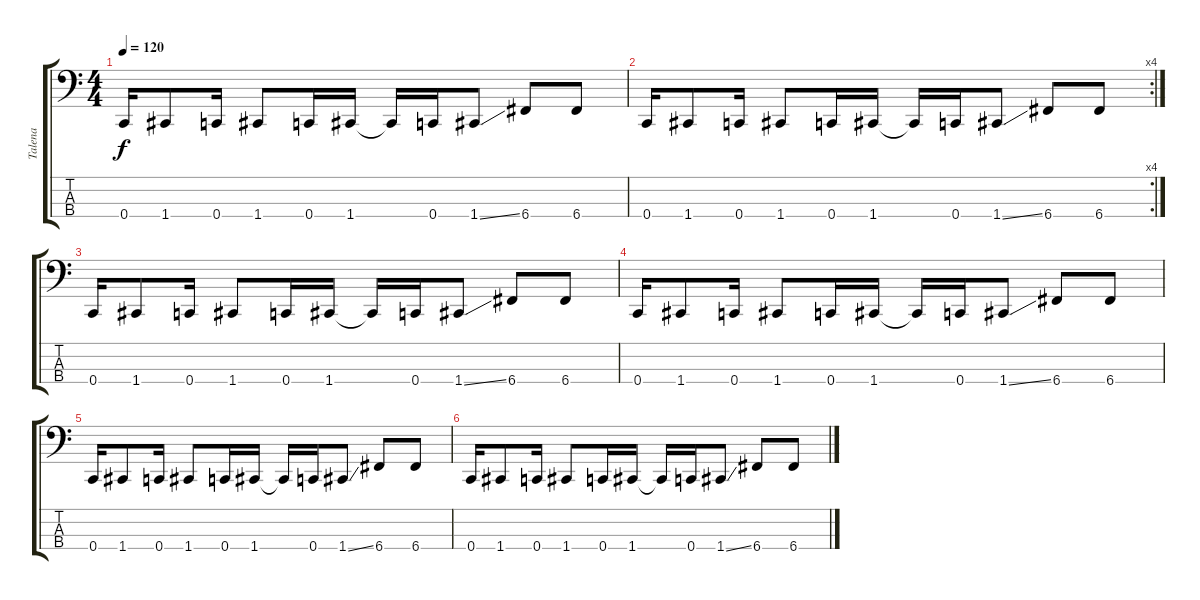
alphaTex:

\track ("Talena" "Talena") {instrument electricbasspick}
\staff {score tabs}
\tuning (F2 C2 G1 C1) {hide}
\ts (4 4)
\tempo 120
\clef f4
\ks c
0.4.16{dy f} 1.4.8 0.4.16 1.4.8 0.4.16 1.4.16 1.4{t}.16 0.4.16 1.4{ss}.8 6.4.8 6.4.8 |
\rc 4
0.4.16 1.4.8 0.4.16 1.4.8 0.4.16 1.4.16 1.4{t}.16 0.4.16 1.4{ss}.8 6.4.8 6.4.8 |
0.4.16 1.4.8 0.4.16 1.4.8 0.4.16 1.4.16 1.4{t}.16 0.4.16 1.4{ss}.8 6.4.8 6.4.8 |
0.4.16 1.4.8 0.4.16 1.4.8 0.4.16 1.4.16 1.4{t}.16 0.4.16 1.4{ss}.8 6.4.8 6.4.8 |
0.4.16 1.4.8 0.4.16 1.4.8 0.4.16 1.4.16 1.4{t}.16 0.4.16 1.4{ss}.8 6.4.8 6.4.8 |
0.4.16 1.4.8 0.4.16 1.4.8 0.4.16 1.4.16 1.4{t}.16 0.4.16 1.4{ss}.8 6.4.8 6.4.8
